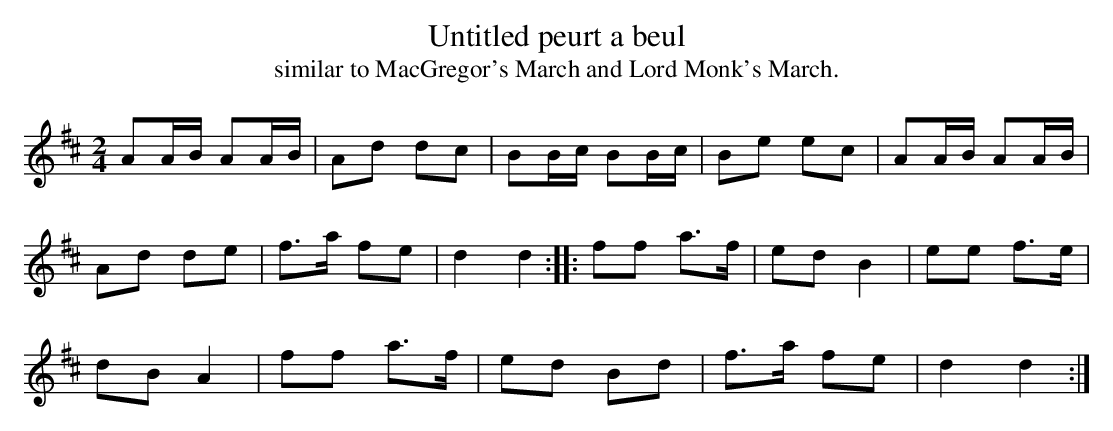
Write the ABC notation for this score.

X:1
T:Untitled peurt a beul
T:similar to MacGregor's March and Lord Monk's March.
M:2/4
L:1/8
K:D
AA/B/ AA/B/ | Ad dc | BB/c/ BB/c/ | Be ec | AA/B/ AA/B/ |
Ad de | f>a fe | d2 d2::ff a>f | ed B2 | ee f>e |
dB A2 | ff a>f | ed Bd | f>a fe | d2 d2 :|]
